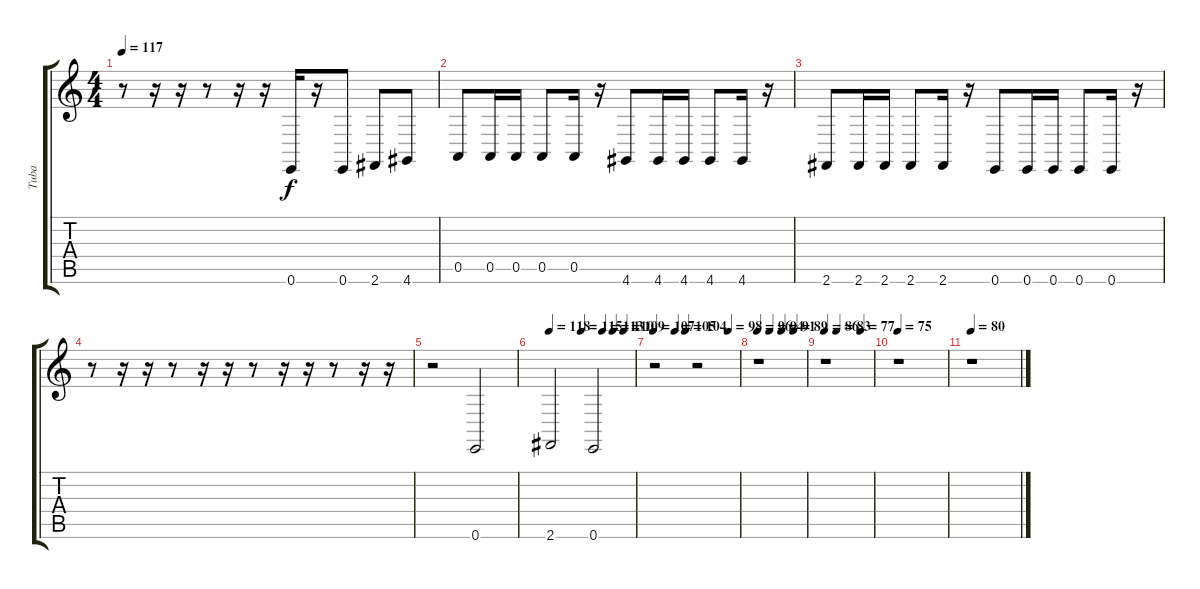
\track ("Tuba" "Tuba") {instrument tuba}
\staff {score tabs}
\tuning (E4 B3 G3 D3 A2 E2) {hide}
\ts (4 4)
\tempo 117
\clef g2
\ks c
r.8{dy f} r.16 r.16 r.8 r.16 r.16 0.6.16 r.16 0.6.8 2.6.8 4.6.8 |
0.5.8 0.5.16 0.5.16 0.5.8 0.5.16 r.16 4.6.8 4.6.16 4.6.16 4.6.8 4.6.16 r.16 |
2.6.8 2.6.16 2.6.16 2.6.8 2.6.16 r.16 0.6.8 0.6.16 0.6.16 0.6.8 0.6.16 r.16 |
r.8 r.16 r.16 r.8 r.16 r.16 r.8 r.16 r.16 r.8 r.16 r.16 |
r.2 0.6.2 |
\tempo 118
\tempo (115 0.375)
\tempo (113 0.625)
\tempo (110 0.75)
\tempo (109 0.875)
2.6.2 0.6.2 |
\tempo 107
\tempo (105 0.25)
\tempo (104 0.375)
\tempo (98 0.875)
r.2 r.2 |
\tempo 96
\tempo (94 0.25)
\tempo (91 0.5)
\tempo (89 0.75)
r.1 |
\tempo 86
\tempo (83 0.25)
\tempo (77 0.75)
r.1 |
\tempo 75
r.1 |
\tempo 80
r.1
